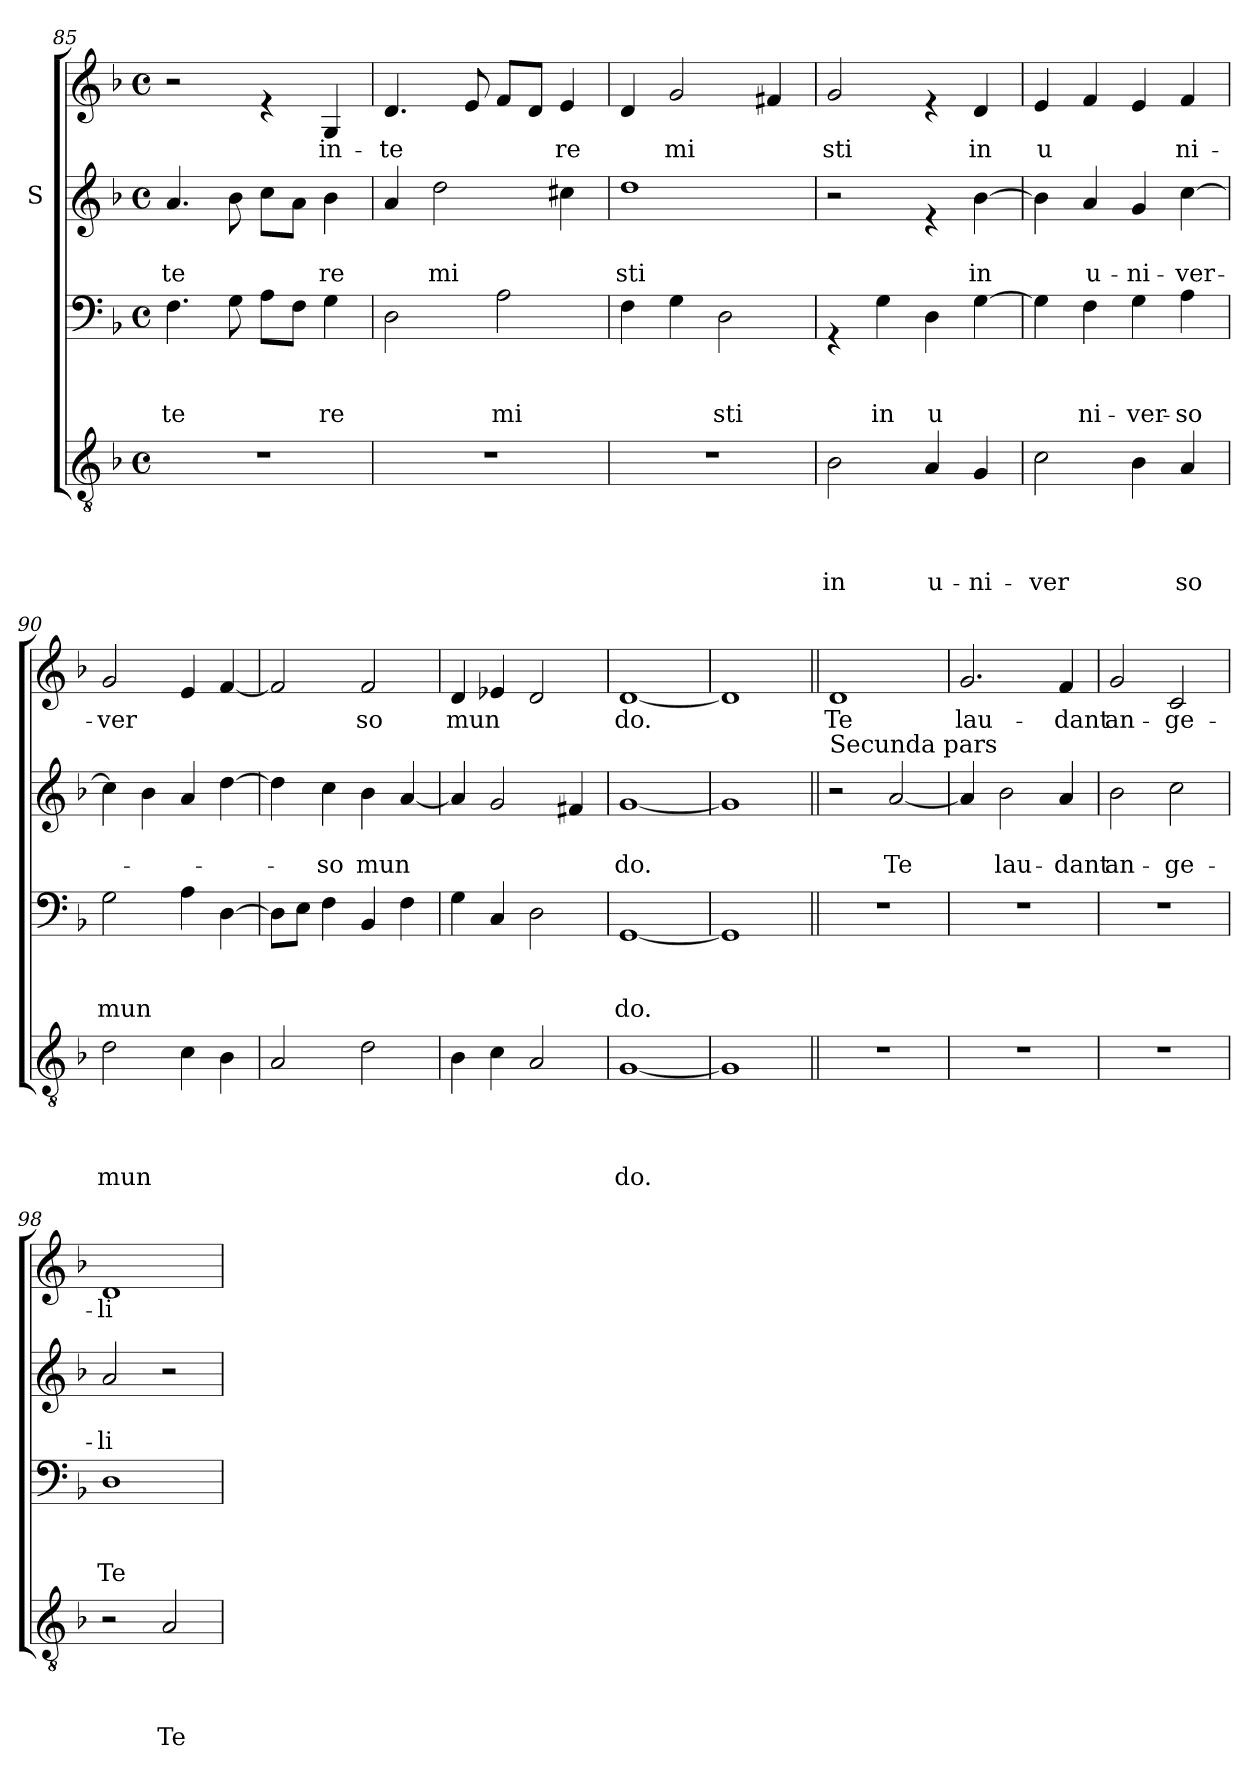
**kern	**text	**text	**text	**text	**kern	**text	**text	**text	**kern	**text	**text	**kern	**text
*part4	*part4	*part4	*part4	*part4	*part3	*part3	*part3	*part3	*part2	*part2	*part2	*part1	*part1
*staff4	*staff4	*staff4	*staff4	*staff4	*staff3	*staff3	*staff3	*staff3	*staff2	*staff2	*staff2	*staff1	*staff1
*	*	*	*	*	*	*	*	*	*I"S	*	*	*	*
*clefGv2	*	*	*	*	*clefF4	*	*	*	*clefG2	*	*	*clefG2	*
*k[b-]	*	*	*	*	*k[b-]	*	*	*	*k[b-]	*	*	*k[b-]	*
*F:	*	*	*	*	*F:	*	*	*	*F:	*	*	*F:	*
*M4/4	*	*	*	*	*M4/4	*	*	*	*M4/4	*	*	*M4/4	*
*met(c)	*	*	*	*	*met(c)	*	*	*	*met(c)	*	*	*met(c)	*
=85	=85	=85	=85	=85	=85	=85	=85	=85	=85	=85	=85	=85	=85
!	!	!	!	!	!	!	!	!LO:LY:b	!	!	!LO:LY:b	!	!
1r	.	.	.	.	4.F\	.	.	te	4.a/	.	-te	2r	.
.	.	.	.	.	8G\	.	.	.	8b-\	.	.	.	.
.	.	.	.	.	8A\L	.	.	.	8cc\L	.	.	4re	.
.	.	.	.	.	8F\J	.	.	.	8a\J	.	.	.	.
!	!	!	!	!	!	!	!	!LO:LY:b	!	!	!LO:LY:b	!	!LO:LY:b
.	.	.	.	.	4G\	.	.	re	4b-\	.	re	4G/	in-
=86	=86	=86	=86	=86	=86	=86	=86	=86	=86	=86	=86	=86	=86
!	!	!	!	!	!	!	!	!	!	!	!	!	!LO:LY:b
1r	.	.	.	.	2D\	.	.	.	4a/	.	.	4.d/	-te
!	!	!	!	!	!	!	!	!	!	!	!LO:LY:b	!	!
.	.	.	.	.	.	.	.	.	2dd\	.	mi	.	.
.	.	.	.	.	.	.	.	.	.	.	.	8e/	.
!	!	!	!	!	!	!	!	!LO:LY:b	!	!	!	!	!
.	.	.	.	.	2A\	.	.	mi	.	.	.	8f/L	.
.	.	.	.	.	.	.	.	.	.	.	.	8d/J	.
!	!	!	!	!	!	!	!	!	!	!	!	!	!LO:LY:b
.	.	.	.	.	.	.	.	.	4cc#X\	.	.	4e/	re
=87	=87	=87	=87	=87	=87	=87	=87	=87	=87	=87	=87	=87	=87
!	!	!	!	!	!	!	!	!	!	!	!LO:LY:b	!	!
1r	.	.	.	.	4F\	.	.	.	1dd	.	sti	4d/	.
!	!	!	!	!	!	!	!	!	!	!	!	!	!LO:LY:b
.	.	.	.	.	4G\	.	.	.	.	.	.	2g/	mi
!	!	!	!	!	!	!	!	!LO:LY:b	!	!	!	!	!
.	.	.	.	.	2D\	.	.	sti	.	.	.	.	.
.	.	.	.	.	.	.	.	.	.	.	.	4f#X/	.
!!LO:LB:g=z
=88	=88	=88	=88	=88	=88	=88	=88	=88	=88	=88	=88	=88	=88
!	!	!	!	!LO:LY:b	!	!	!	!	!	!	!	!	!LO:LY:b
2B-\	.	.	.	in	4rGG	.	.	.	2r	.	.	2g/	sti
!	!	!	!	!	!	!	!	!LO:LY:b	!	!	!	!	!
.	.	.	.	.	4G\	.	.	in	.	.	.	.	.
!	!	!	!	!LO:LY:b	!	!	!	!LO:LY:b	!	!	!	!	!
4A/	.	.	.	u-	4D\	.	.	u	4re	.	.	4re	.
!	!	!	!	!LO:LY:b	!	!	!	!	!	!	!LO:LY:b	!	!LO:LY:b
4G/	.	.	.	-ni-	[>4G\	.	.	.	[>4b-\	.	in	4d/	in
=89	=89	=89	=89	=89	=89	=89	=89	=89	=89	=89	=89	=89	=89
!	!	!	!	!LO:LY:b	!	!	!	!	!	!	!	!	!LO:LY:b
2c\	.	.	.	-ver	4G\]	.	.	.	4b-\]	.	.	4e/	u
!	!	!	!	!	!	!	!	!LO:LY:b	!	!	!LO:LY:b	!	!
.	.	.	.	.	4F\	.	.	ni-	4a/	.	u-	4f/	.
!	!	!	!	!	!	!	!	!LO:LY:b	!	!	!LO:LY:b	!	!
4B-\	.	.	.	.	4G\	.	.	-ver-	4g/	.	-ni-	4e/	.
!	!	!	!	!LO:LY:b	!	!	!	!LO:LY:b	!	!	!LO:LY:b	!	!LO:LY:b
4A/	.	.	.	so	4A\	.	.	-so	[>4cc\	.	-ver-	4f/	ni-
=90	=90	=90	=90	=90	=90	=90	=90	=90	=90	=90	=90	=90	=90
!	!	!	!	!LO:LY:b	!	!	!	!LO:LY:b	!	!	!	!	!LO:LY:b
2d\	.	.	.	mun	2G\	.	.	mun	4cc\]	.	.	2g/	-ver
.	.	.	.	.	.	.	.	.	4b-\	.	.	.	.
4c\	.	.	.	.	4A\	.	.	.	4a/	.	.	4e/	.
4B-\	.	.	.	.	[>4D\	.	.	.	[>4dd\	.	.	[<4f/	.
=91	=91	=91	=91	=91	=91	=91	=91	=91	=91	=91	=91	=91	=91
2A/	.	.	.	.	8D\L]	.	.	.	4dd\]	.	.	2f/]	.
.	.	.	.	.	8E\J	.	.	.	.	.	.	.	.
!	!	!	!	!	!	!	!	!	!	!	!LO:LY:b	!	!
.	.	.	.	.	4F\	.	.	.	4cc\	.	-so	.	.
!	!	!	!	!	!	!	!	!	!	!	!LO:LY:b	!	!LO:LY:b
2d\	.	.	.	.	4BB-/	.	.	.	4b-\	.	mun	2f/	so
.	.	.	.	.	4F\	.	.	.	[<4a/	.	.	.	.
=92	=92	=92	=92	=92	=92	=92	=92	=92	=92	=92	=92	=92	=92
!	!	!	!	!	!	!	!	!	!	!	!	!	!LO:LY:b
4B-\	.	.	.	.	4G\	.	.	.	4a/]	.	.	4d/	mun
4c\	.	.	.	.	4C/	.	.	.	2g/	.	.	4e-X/	.
2A/	.	.	.	.	2D\	.	.	.	.	.	.	2d/	.
.	.	.	.	.	.	.	.	.	4f#X/	.	.	.	.
=93	=93	=93	=93	=93	=93	=93	=93	=93	=93	=93	=93	=93	=93
!	!	!	!	!LO:LY:b	!	!	!	!LO:LY:b	!	!	!LO:LY:b	!	!LO:LY:b
[<1G	.	.	.	do.	[<1GG	.	.	do.	[<1g	.	do.	[<1d	do.
=94	=94	=94	=94	=94	=94	=94	=94	=94	=94	=94	=94	=94	=94
1G]	.	.	.	.	1GG]	.	.	.	1g]	.	.	1d]	.
!!LO:LB:g=z
=95||	=95||	=95||	=95||	=95||	=95||	=95||	=95||	=95||	=95||	=95||	=95||	=95||	=95||
!	!	!	!	!	!	!	!	!	!LO:TX:a:t=Secunda pars	!	!	!	!
!	!	!	!	!	!	!	!	!	!	!	!	!	!LO:LY:b
1r	.	.	.	.	1r	.	.	.	2r	.	.	1d	Te
!	!	!	!	!	!	!	!	!	!	!	!LO:LY:b	!	!
.	.	.	.	.	.	.	.	.	[<2a/	.	Te	.	.
=96	=96	=96	=96	=96	=96	=96	=96	=96	=96	=96	=96	=96	=96
!	!	!	!	!	!	!	!	!	!	!	!	!	!LO:LY:b
1r	.	.	.	.	1r	.	.	.	4a/]	.	.	2.g/	lau-
!	!	!	!	!	!	!	!	!	!	!	!LO:LY:b	!	!
.	.	.	.	.	.	.	.	.	2b-\	.	lau-	.	.
!	!	!	!	!	!	!	!	!	!	!	!LO:LY:b	!	!LO:LY:b
.	.	.	.	.	.	.	.	.	4a/	.	-dant	4f/	-dant
=97	=97	=97	=97	=97	=97	=97	=97	=97	=97	=97	=97	=97	=97
!	!	!	!	!	!	!	!	!	!	!	!LO:LY:b	!	!LO:LY:b
*^	*	*	*	*	*	*	*	*	*	*	*	*	*
1r	2ryy	.	.	.	.	1r	.	.	.	2b-\	.	an-	2g/	an-
!	!	!	!	!	!	!	!	!	!	!	!	!LO:LY:b	!	!LO:LY:b
.	2ryy	.	.	.	.	.	.	.	.	2cc\	.	-ge-	2c/	-ge-
=98	=98	=98	=98	=98	=98	=98	=98	=98	=98	=98	=98	=98	=98	=98
!	!	!	!	!	!	!	!	!	!LO:LY:b	!	!	!LO:LY:b	!	!LO:LY:b
*v	*v	*	*	*	*	*	*	*	*	*	*	*	*	*
2r	.	.	.	.	1D	.	.	Te	2a/	.	-li	1d	-li
!	!	!	!	!LO:LY:b	!	!	!	!	!	!	!	!	!
2A/	.	.	.	Te	.	.	.	.	2r	.	.	.	.
=	=	=	=	=	=	=	=	=	=	=	=	=	=
*-	*-	*-	*-	*-	*-	*-	*-	*-	*-	*-	*-	*-	*-
